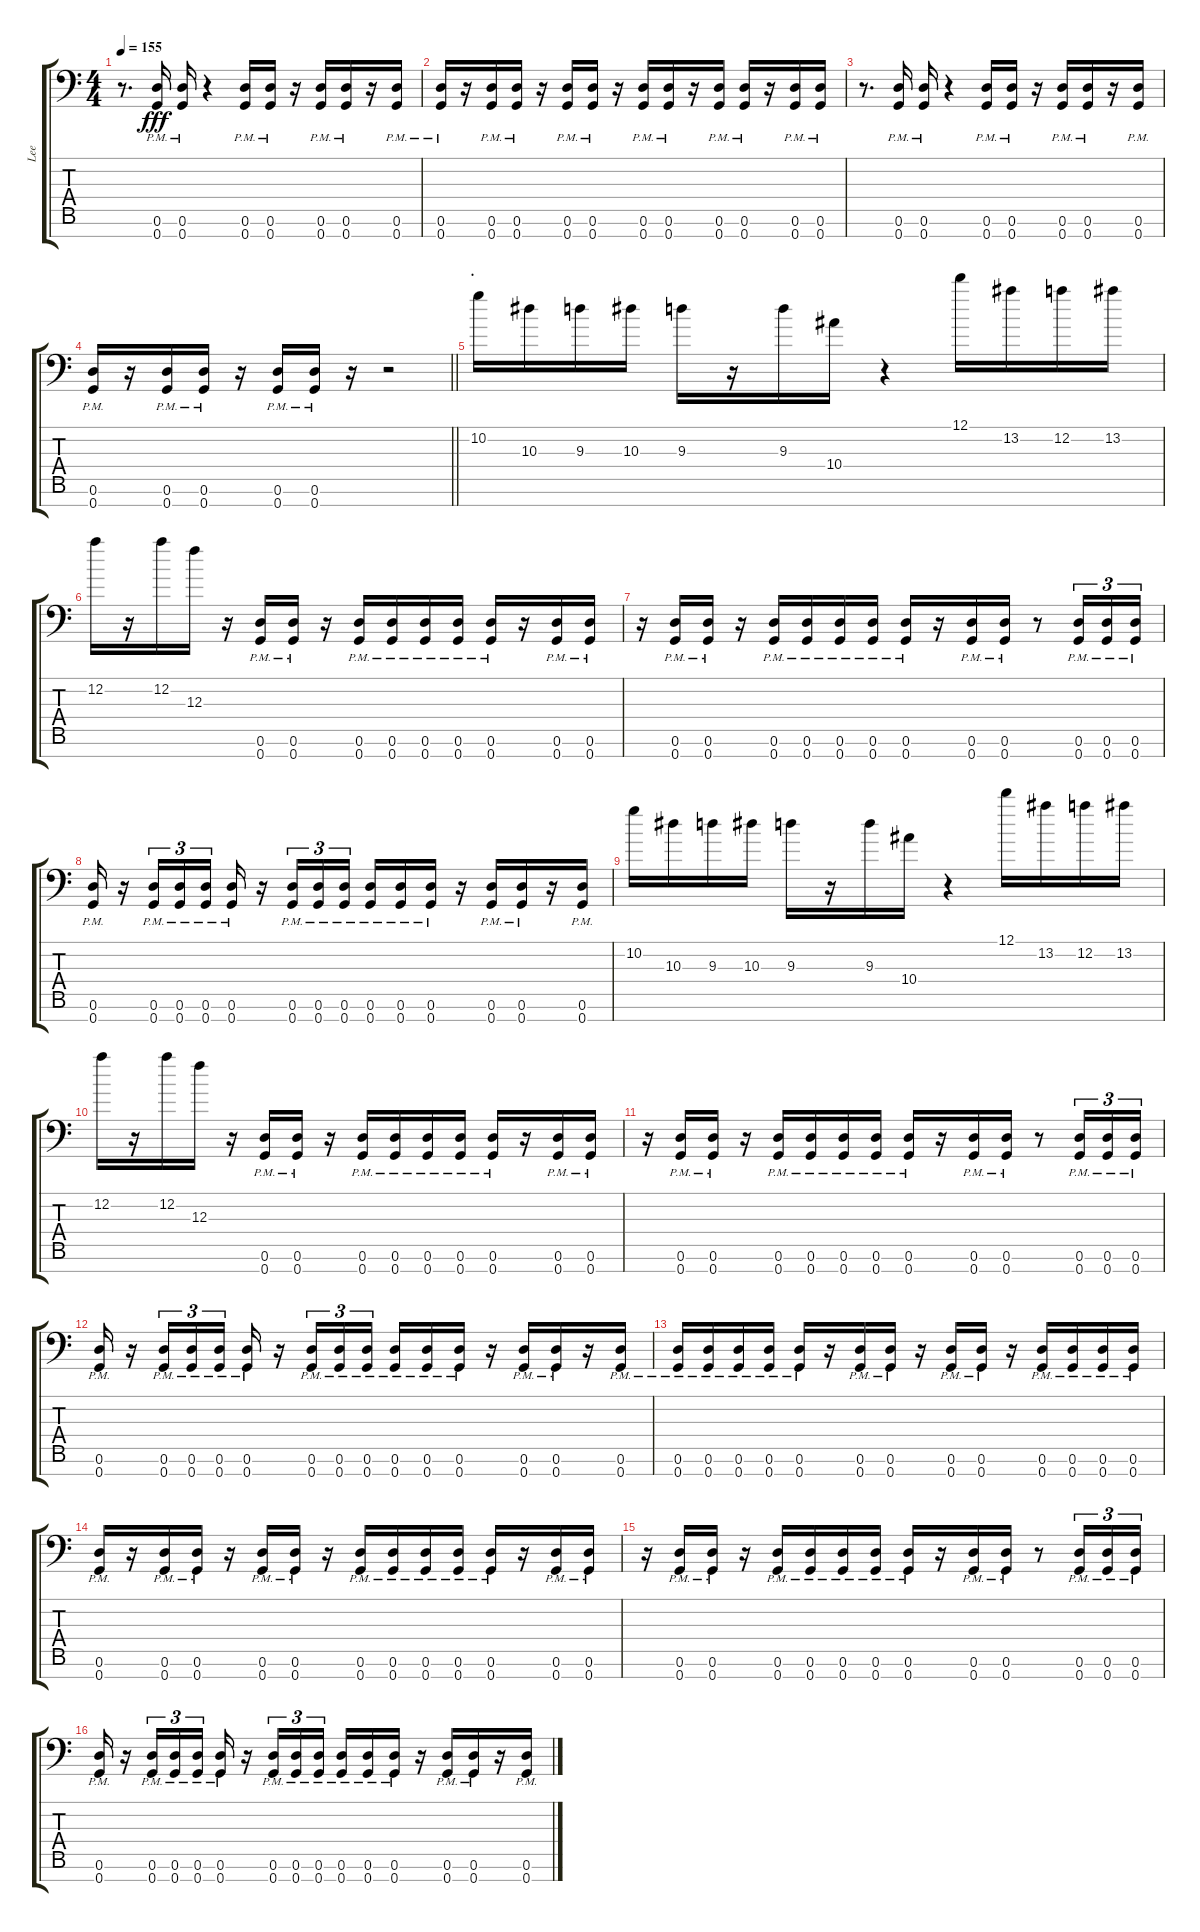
\track ("Lee" "Lee") {instrument distortionguitar}
\staff {score tabs}
\tuning (D4 A3 F3 C3 G2 D2 G1) {hide}
\ts (4 4)
\tempo 155
\clef f4
\ks c
r.8{d dy fff} (0.6{pm} 0.7{pm}).16 (0.6{pm} 0.7{pm}).16 r.4 (0.6{pm} 0.7{pm}).16 (0.6{pm} 0.7{pm}).16 r.16 (0.6{pm} 0.7{pm}).16 (0.6{pm} 0.7{pm}).16 r.16 (0.6{pm} 0.7{pm}).16 |
(0.6{pm} 0.7{pm}).16 r.16 (0.6{pm} 0.7{pm}).16 (0.6{pm} 0.7{pm}).16 r.16 (0.6{pm} 0.7{pm}).16 (0.6{pm} 0.7{pm}).16 r.16 (0.6{pm} 0.7{pm}).16 (0.6{pm} 0.7{pm}).16 r.16 (0.6{pm} 0.7{pm}).16 (0.6{pm} 0.7{pm}).16 r.16 (0.6{pm} 0.7{pm}).16 (0.6{pm} 0.7{pm}).16 |
r.8{d} (0.6{pm} 0.7{pm}).16 (0.6{pm} 0.7{pm}).16 r.4 (0.6{pm} 0.7{pm}).16 (0.6{pm} 0.7{pm}).16 r.16 (0.6{pm} 0.7{pm}).16 (0.6{pm} 0.7{pm}).16 r.16 (0.6{pm} 0.7{pm}).16 |
\barLineRight lightlight
(0.6{pm} 0.7{pm}).16 r.16 (0.6{pm} 0.7{pm}).16 (0.6{pm} 0.7{pm}).16 r.16 (0.6{pm} 0.7{pm}).16 (0.6{pm} 0.7{pm}).16 r.16 r.2 |
\section ("" ".")
10.2.16 10.3.16 9.3.16 10.3.16 9.3.16 r.16 9.3.16 10.4.16 r.4 12.1.16 13.2.16 12.2.16 13.2.16 |
12.2.16 r.16 12.2.16 12.3.16 r.16 (0.6{pm} 0.7{pm}).16 (0.6{pm} 0.7{pm}).16 r.16 (0.6{pm} 0.7{pm}).16 (0.6{pm} 0.7{pm}).16 (0.6{pm} 0.7{pm}).16 (0.6{pm} 0.7{pm}).16 (0.6{pm} 0.7{pm}).16 r.16 (0.6{pm} 0.7{pm}).16 (0.6{pm} 0.7{pm}).16 |
r.16 (0.6{pm} 0.7{pm}).16 (0.6{pm} 0.7{pm}).16 r.16 (0.6{pm} 0.7{pm}).16 (0.6{pm} 0.7{pm}).16 (0.6{pm} 0.7{pm}).16 (0.6{pm} 0.7{pm}).16 (0.6{pm} 0.7{pm}).16 r.16 (0.6{pm} 0.7{pm}).16 (0.6{pm} 0.7{pm}).16 r.8 (0.6{pm} 0.7{pm}).16{tu (3 2)} (0.6{pm} 0.7{pm}).16{tu (3 2)} (0.6{pm} 0.7{pm}).16{tu (3 2)} |
(0.6{pm} 0.7{pm}).16 r.16 (0.6{pm} 0.7{pm}).16{tu (3 2)} (0.6{pm} 0.7{pm}).16{tu (3 2)} (0.6{pm} 0.7{pm}).16{tu (3 2)} (0.6{pm} 0.7{pm}).16 r.16 (0.6{pm} 0.7{pm}).16{tu (3 2)} (0.6{pm} 0.7{pm}).16{tu (3 2)} (0.6{pm} 0.7{pm}).16{tu (3 2)} (0.6{pm} 0.7{pm}).16 (0.6{pm} 0.7{pm}).16 (0.6{pm} 0.7{pm}).16 r.16 (0.6{pm} 0.7{pm}).16 (0.6{pm} 0.7{pm}).16 r.16 (0.6{pm} 0.7{pm}).16 |
10.2.16 10.3.16 9.3.16 10.3.16 9.3.16 r.16 9.3.16 10.4.16 r.4 12.1.16 13.2.16 12.2.16 13.2.16 |
12.2.16 r.16 12.2.16 12.3.16 r.16 (0.6{pm} 0.7{pm}).16 (0.6{pm} 0.7{pm}).16 r.16 (0.6{pm} 0.7{pm}).16 (0.6{pm} 0.7{pm}).16 (0.6{pm} 0.7{pm}).16 (0.6{pm} 0.7{pm}).16 (0.6{pm} 0.7{pm}).16 r.16 (0.6{pm} 0.7{pm}).16 (0.6{pm} 0.7{pm}).16 |
r.16 (0.6{pm} 0.7{pm}).16 (0.6{pm} 0.7{pm}).16 r.16 (0.6{pm} 0.7{pm}).16 (0.6{pm} 0.7{pm}).16 (0.6{pm} 0.7{pm}).16 (0.6{pm} 0.7{pm}).16 (0.6{pm} 0.7{pm}).16 r.16 (0.6{pm} 0.7{pm}).16 (0.6{pm} 0.7{pm}).16 r.8 (0.6{pm} 0.7{pm}).16{tu (3 2)} (0.6{pm} 0.7{pm}).16{tu (3 2)} (0.6{pm} 0.7{pm}).16{tu (3 2)} |
(0.6{pm} 0.7{pm}).16 r.16 (0.6{pm} 0.7{pm}).16{tu (3 2)} (0.6{pm} 0.7{pm}).16{tu (3 2)} (0.6{pm} 0.7{pm}).16{tu (3 2)} (0.6{pm} 0.7{pm}).16 r.16 (0.6{pm} 0.7{pm}).16{tu (3 2)} (0.6{pm} 0.7{pm}).16{tu (3 2)} (0.6{pm} 0.7{pm}).16{tu (3 2)} (0.6{pm} 0.7{pm}).16 (0.6{pm} 0.7{pm}).16 (0.6{pm} 0.7{pm}).16 r.16 (0.6{pm} 0.7{pm}).16 (0.6{pm} 0.7{pm}).16 r.16 (0.6{pm} 0.7{pm}).16 |
(0.6{pm} 0.7{pm}).16 (0.6{pm} 0.7{pm}).16 (0.6{pm} 0.7{pm}).16 (0.6{pm} 0.7{pm}).16 (0.6{pm} 0.7{pm}).16 r.16 (0.6{pm} 0.7{pm}).16 (0.6{pm} 0.7{pm}).16 r.16 (0.6{pm} 0.7{pm}).16 (0.6{pm} 0.7{pm}).16 r.16 (0.6{pm} 0.7{pm}).16 (0.6{pm} 0.7{pm}).16 (0.6{pm} 0.7{pm}).16 (0.6{pm} 0.7{pm}).16 |
(0.6{pm} 0.7{pm}).16 r.16 (0.6{pm} 0.7{pm}).16 (0.6{pm} 0.7{pm}).16 r.16 (0.6{pm} 0.7{pm}).16 (0.6{pm} 0.7{pm}).16 r.16 (0.6{pm} 0.7{pm}).16 (0.6{pm} 0.7{pm}).16 (0.6{pm} 0.7{pm}).16 (0.6{pm} 0.7{pm}).16 (0.6{pm} 0.7{pm}).16 r.16 (0.6{pm} 0.7{pm}).16 (0.6{pm} 0.7{pm}).16 |
r.16 (0.6{pm} 0.7{pm}).16 (0.6{pm} 0.7{pm}).16 r.16 (0.6{pm} 0.7{pm}).16 (0.6{pm} 0.7{pm}).16 (0.6{pm} 0.7{pm}).16 (0.6{pm} 0.7{pm}).16 (0.6{pm} 0.7{pm}).16 r.16 (0.6{pm} 0.7{pm}).16 (0.6{pm} 0.7{pm}).16 r.8 (0.6{pm} 0.7{pm}).16{tu (3 2)} (0.6{pm} 0.7{pm}).16{tu (3 2)} (0.6{pm} 0.7{pm}).16{tu (3 2)} |
(0.6{pm} 0.7{pm}).16 r.16 (0.6{pm} 0.7{pm}).16{tu (3 2)} (0.6{pm} 0.7{pm}).16{tu (3 2)} (0.6{pm} 0.7{pm}).16{tu (3 2)} (0.6{pm} 0.7{pm}).16 r.16 (0.6{pm} 0.7{pm}).16{tu (3 2)} (0.6{pm} 0.7{pm}).16{tu (3 2)} (0.6{pm} 0.7{pm}).16{tu (3 2)} (0.6{pm} 0.7{pm}).16 (0.6{pm} 0.7{pm}).16 (0.6{pm} 0.7{pm}).16 r.16 (0.6{pm} 0.7{pm}).16 (0.6{pm} 0.7{pm}).16 r.16 (0.6{pm} 0.7{pm}).16
